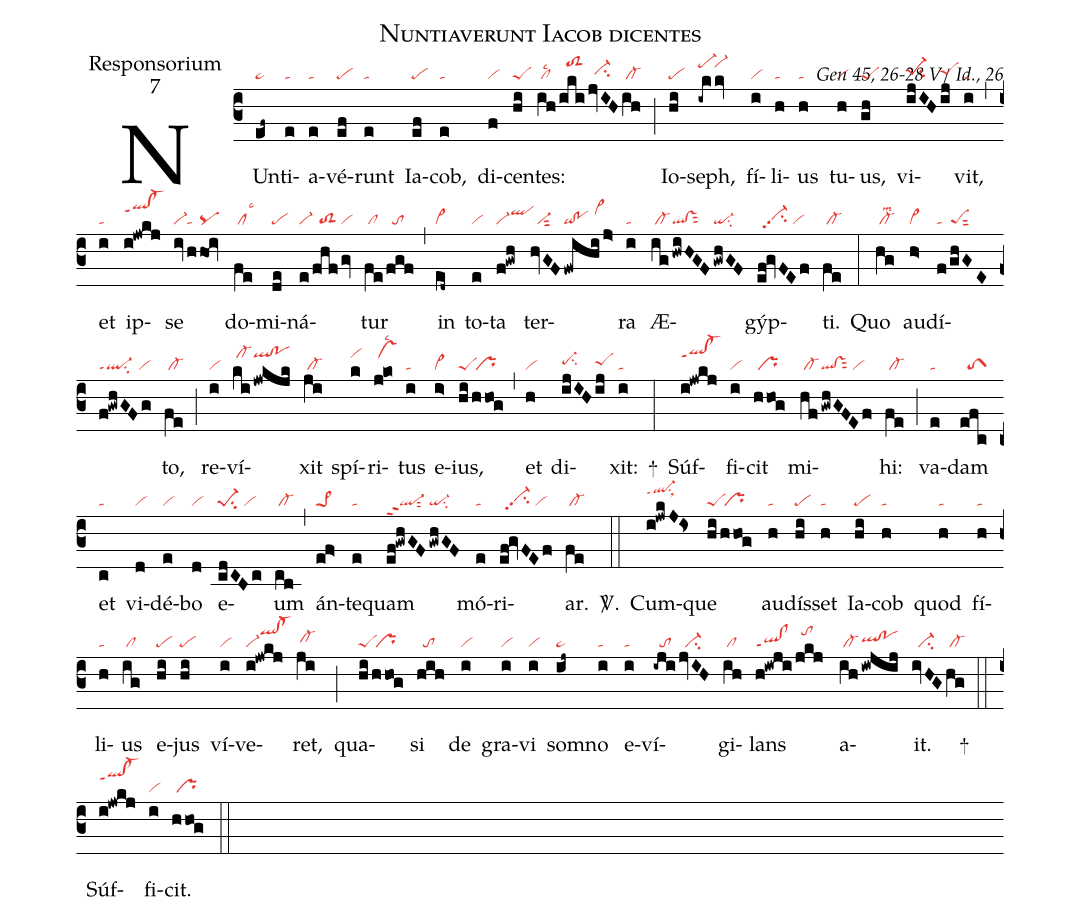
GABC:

name:Nuntiaverunt Iacob dicentes;
office-part:Responsorium;
mode:7;
commentary:Gen 45, 26-28 V/ Id., 26;
nabc-lines:1;
%%
(c3)
NUn(ef~|pe~)ti(e|ta)a(e|ta)vé(ef|pe)runt(e|ta) Ia(ef|pe)cob,(e|ta) di(f|vi)cen(hi|peS)tes:(ih|/cllsc2|/iki|//toS2hk|/jvIH|//ci-hh|ih|/cl-) (;)
Io(hi|pe)seph,(-ik|pe-hk|kv|vi-hk) fí(i|vi)li(h|ta)us(h|ta) tu(h|vi)us,(gh|peS) vi(ijIH|pe-1hhsu2|ij|peShh)vit,(i|ta) (,)
et(i|ta) ip(i!jwkj|qlhk!cl-hkppt1)se(iv|vi-|h|ta|hOi|pq) do(fe|/cllsc3)mi(de|pe)ná(e|vi-|/fhf|//toS2|/gv|vi)tur(fe|/cl|/fgf|//to) (,)
in(ed~|cl~) to(e|vi)ta(f!gwh|vi-qlhj) ter(hvGF|//vi-sut2|/fwihi/j>|qi!po/vi>hj)ra(i|ta) Æ(ig|/cl-|!hwiHGF|ql!vssut2|/gwhGF|qi-su2)gýp(ef!gvFEf|//vi-hhpp2su2/vi)ti.(fe|/cl-) (:)
Quo(hg|/cl-lsm2) au(h>|vi>)dí(f|ta|/ghGE|peSsut2|/f!gwhGFg|ql-ppt1su2/vi)to,(fe|/cl-) (;)
re(i|vi)ví(ki|/cl-hk|!jwkjk|qlhk!pohk)xit(ji|/cl-) spí(k|vihk)ri(j!ko|/vshklsc2)tus(i|ta) e(i>|vi>)ius,(hi|peS|/hhog|/pr) (,)
et(h|vi) di(ijIH|pe-hhsu2|ij|peShh)xit:(i|ta) +(:)
Súf(i!jwkj|qlhk!cl-hkppt1)fi(i|vi)cit(hhog|/pr) mi(hf|/cl-|!gwhGFEf|ql!vssut2/vi)hi:(fe|/cl-) (;)
va(e|ta)dam(efc|//toS1) et(c|ta) vi(d|vi)dé(e|vi)bo(d|vi) e(cdCBc|pe-1su2/vi)um(cb|/cl-) (,)
án(ef>|pe>1)te(e|ta)quam(ef!gwhGF|ql-ppt2sut2|/gwhGF|qi-su2) mó(e|ta)ri(ef!gvFEf|//vi-hhpp2su2/vi)ar.(fe|/cl-) <sp>V/</sp>.(::)
Cum(i!jwkJ!Is|ql-hkppt1su1sux1)que(hi|peS|/hhog|/pr) au(h|ta)dís(hi|pe)set(h|ta) Ia(hi|pe)cob(h|ta) quod(h|ta) fí(h|ta)li(h|ta)us(ig|/cl) e(hi|pe)jus(hi|pe) ví(i|vi)ve(i!jwkj|vi-qlhk!cl-hk)ret,(ji|/cl-hh) (;)
qua(hi|peS|/hhog|/pr)si(hih|//to) de(i|vi) gra(i|vi)vi(i|vi) som(ij~|pe~)no(i|ta) e(i|ta)ví(-iji|//to|jvIH|//ci-)gi(ih|/cl)lans(h!iwji|ql!clppt1|/jkj|//tohk) a(ih|/cl-|!iwjij|qlhh!pohh)it.(ivHG|//ci-|hg|/cl-) +(::)
Súf(i!jwkj|qlhk!cl-hkppt1)fi(i|vi)cit.(hhog|/pr) (::)
